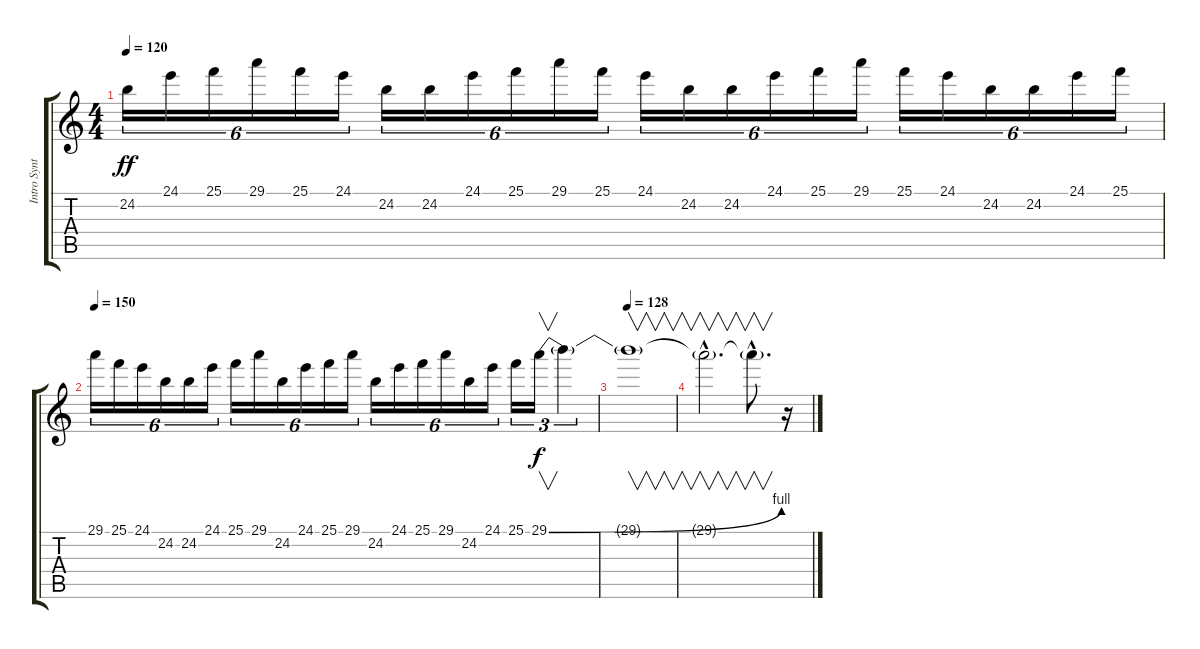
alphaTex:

\track ("Intro Synth" "Intro Synt") {instrument reedorgan}
\staff {score tabs}
\tuning (E4 B3 G3 D3 A2 E2) {hide}
\ts (4 4)
\tempo 120
\clef g2
\ks c
24.2.16{tu (6 4) dy ff} 24.1.16{tu (6 4)} 25.1.16{tu (6 4)} 29.1.16{tu (6 4)} 25.1.16{tu (6 4)} 24.1.16{tu (6 4)} 24.2.16{tu (6 4)} 24.2.16{tu (6 4)} 24.1.16{tu (6 4)} 25.1.16{tu (6 4)} 29.1.16{tu (6 4)} 25.1.16{tu (6 4)} 24.1.16{tu (6 4)} 24.2.16{tu (6 4)} 24.2.16{tu (6 4)} 24.1.16{tu (6 4)} 25.1.16{tu (6 4)} 29.1.16{tu (6 4)} 25.1.16{tu (6 4)} 24.1.16{tu (6 4)} 24.2.16{tu (6 4)} 24.2.16{tu (6 4)} 24.1.16{tu (6 4)} 25.1.16{tu (6 4)} |
\tempo 150
29.1.16{tu (6 4)} 25.1.16{tu (6 4)} 24.1.16{tu (6 4)} 24.2.16{tu (6 4)} 24.2.16{tu (6 4)} 24.1.16{tu (6 4)} 25.1.16{tu (6 4)} 29.1.16{tu (6 4)} 24.2.16{tu (6 4)} 24.1.16{tu (6 4)} 25.1.16{tu (6 4)} 29.1.16{tu (6 4)} 24.2.16{tu (6 4)} 24.1.16{tu (6 4)} 25.1.16{tu (6 4)} 29.1.16{tu (6 4)} 24.2.16{tu (6 4)} 24.1.16{tu (6 4)} 25.1.16{tu (3 2)} 29.1{be (bend 0 0 60 4)}.16{v tu (3 2) dy f} 29.1{t}.4{tu (3 2)} |
\tempo 128
29.1{t}.1{v} |
29.1{hac t}.2{v d} 29.1{hac t}.8{v d} r.16
